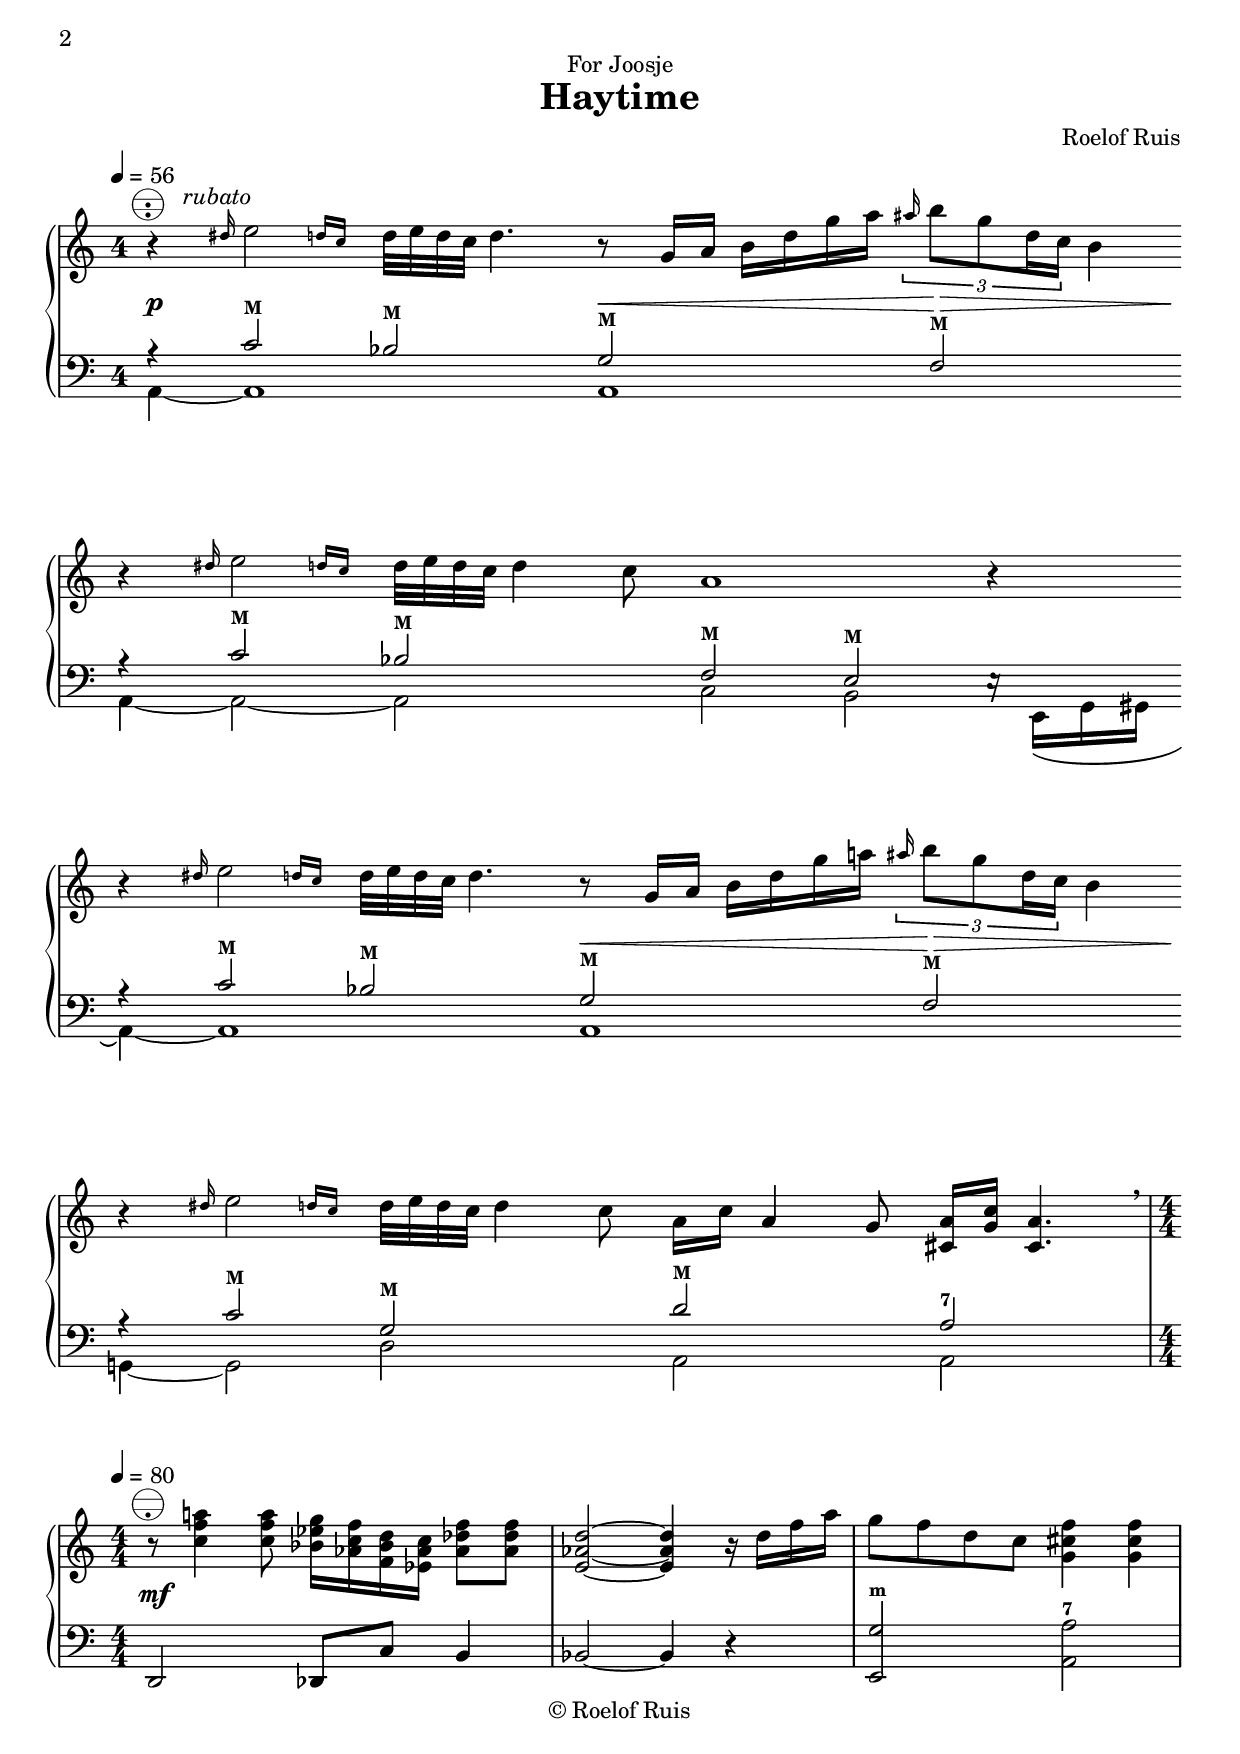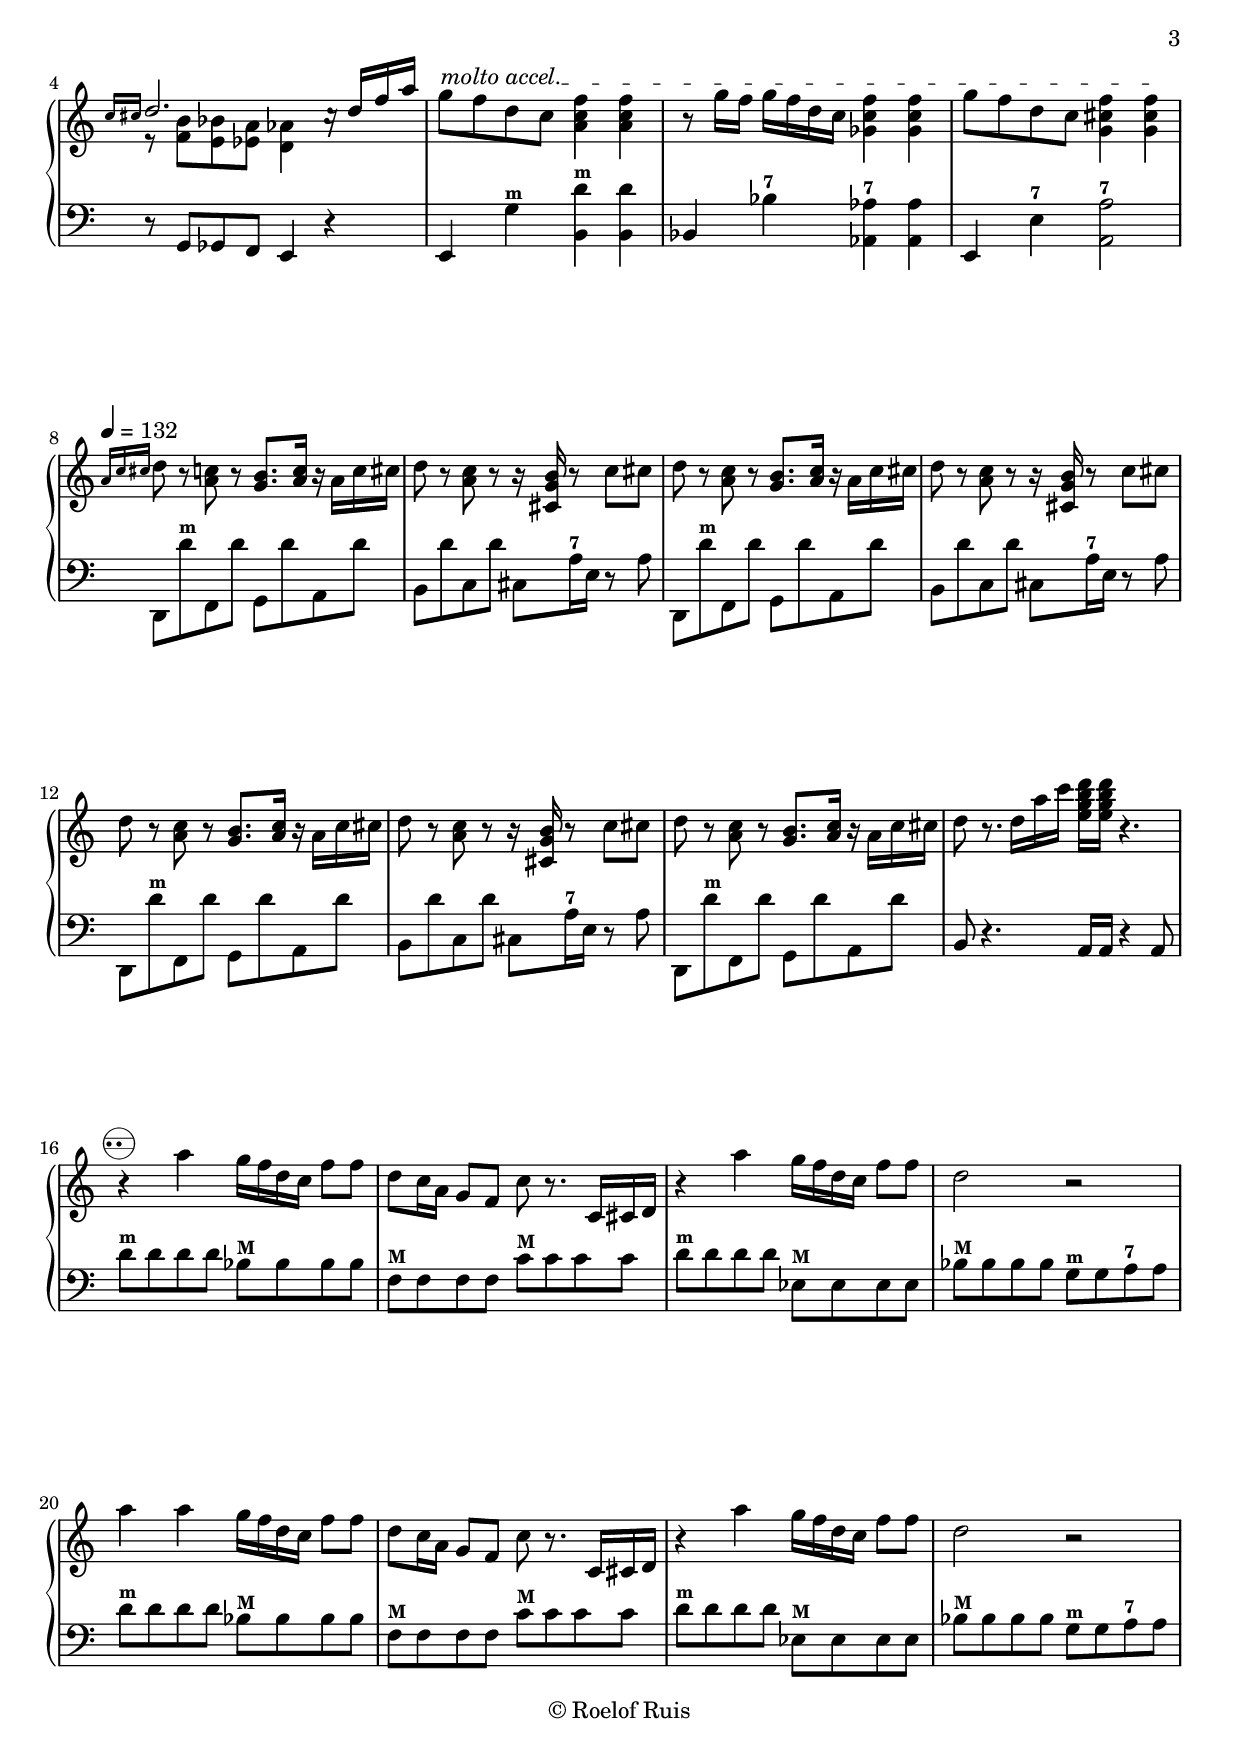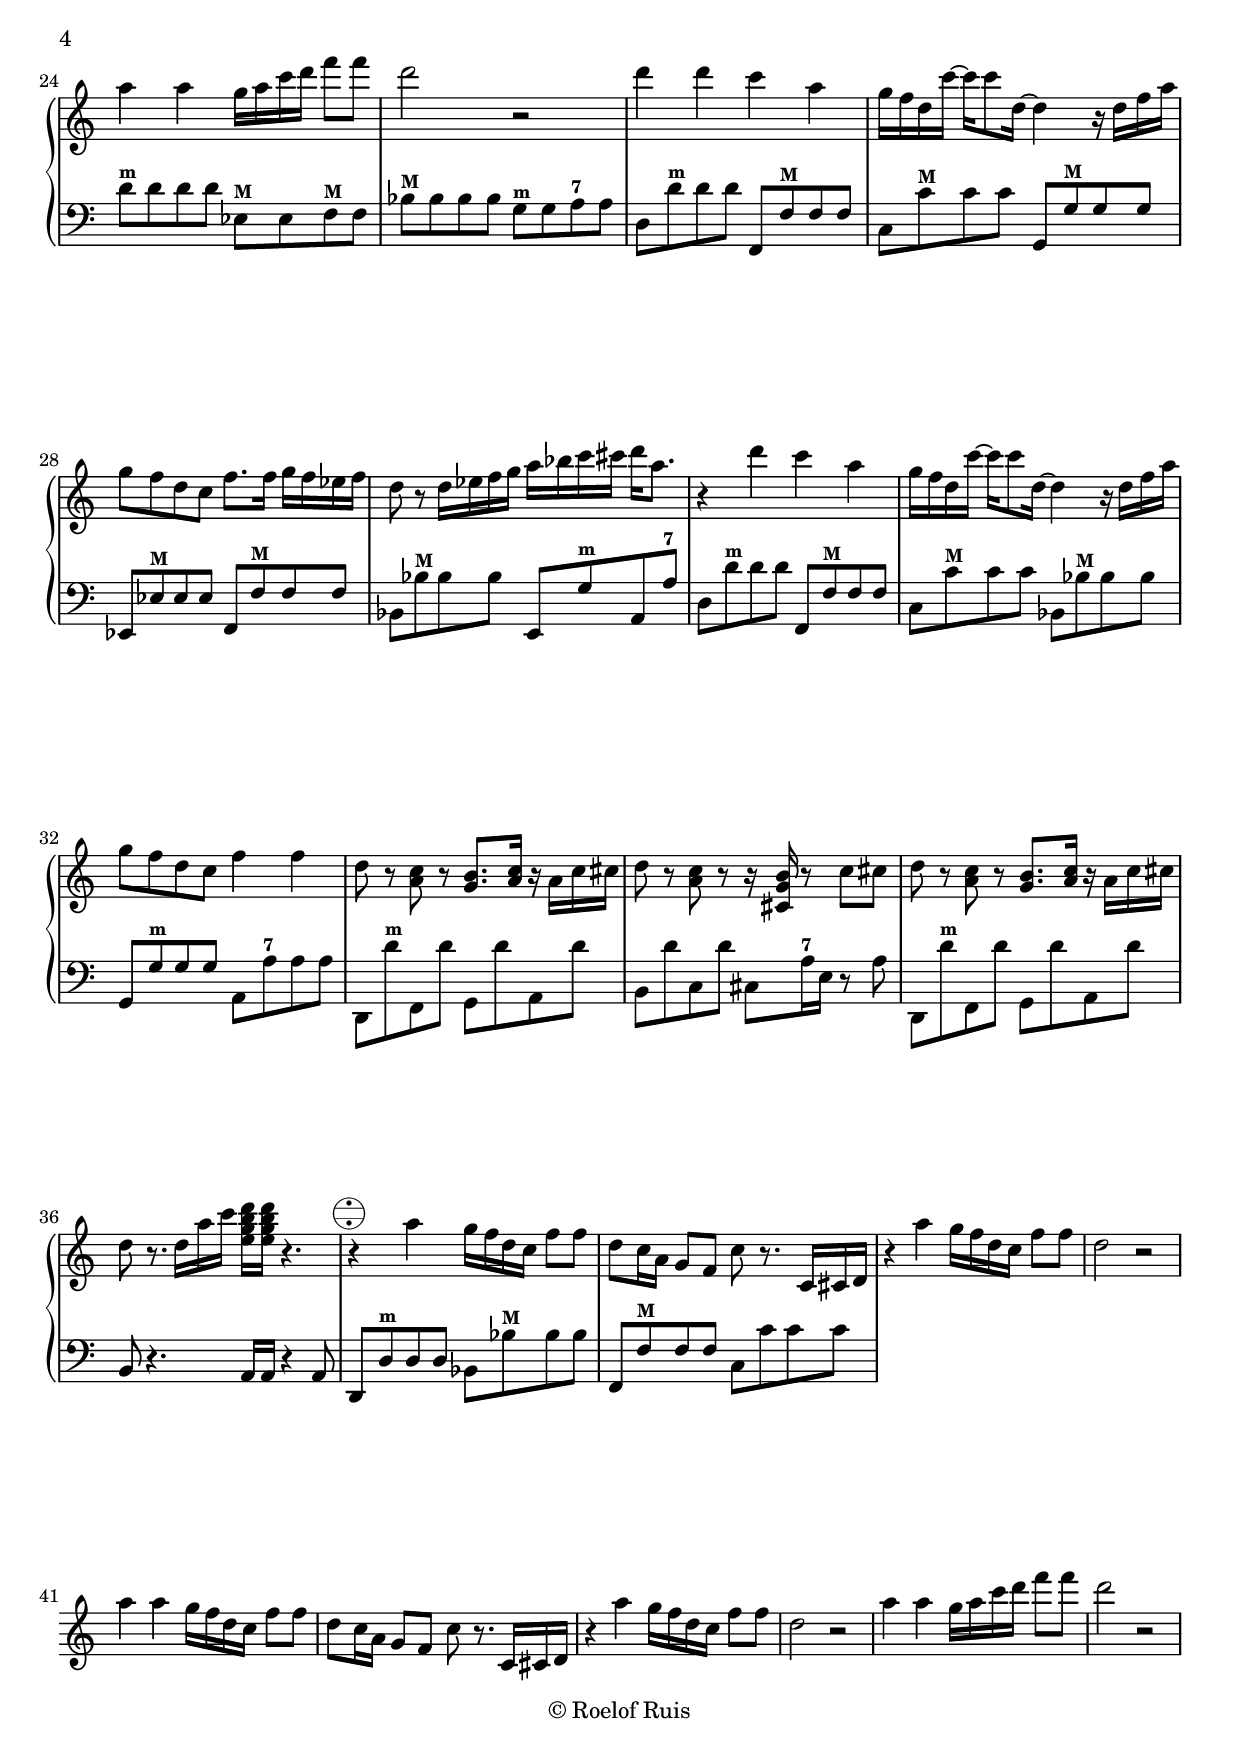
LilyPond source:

\version "2.20.0"

\version "2.20.0"

% ---- Bellows ----
out = ^\markup { \musicglyph #"accordion.pull" }
in = ^\markup { \musicglyph #"accordion.push" }

outsub = _\markup { \musicglyph #"accordion.pull" }
insub = _\markup { \musicglyph #"accordion.push" }

% ---- Basses ----
mj = ^\markup { \bold \magnify #0.8 { \roman M } }
mn = ^\markup { \bold \magnify #0.8 { \roman m } }
spt = ^\markup { \bold \magnify #0.8 { \roman 7 } }
vsp = ^\markup { \bold \magnify #0.8 { \roman v7 } }

bbass = _\markup {\box {\bold{BB}}}
sbass = _\markup {\box {\bold{SB}}}

% ---- Registers ----

eightva = \markup {\italic \translate #'(1.8 . 0) \raise #2 \magnify #0.8 {"8va"}}
loco    = \markup {\italic \translate #'(1.8 . 0) \raise #2 \magnify #0.8 {"loco"}}

dot = \markup {
  \musicglyph #"accordion.dot"
}

freebass = \markup {
  \musicglyph #"accordion.freebass"
}

discant = \markup {
  \musicglyph #"accordion.discant"
}

fbregz = ^\markup {
  \whiteout
  \combine
  \freebass
  \raise #0.5 \dot
}

fbrega = ^\markup {
  \whiteout
  \combine
  \freebass
  \raise #1.5 \dot
}

regz = ^\markup {
  \whiteout
  \combine
  \discant
  \raise #0.5 \dot
}

regez = ^\markup {
  \whiteout
  \combine
  \discant
    \combine
    \raise #0.5 \dot
    \eightva
}

rega = ^\markup {
  \whiteout
  \combine
  \discant
  \raise #1.5 \dot
}

regac = ^\markup {
  \whiteout
  \combine
  \discant
  \translate #'(-1 . 0) \raise #1.5 \dot
}

regzdba = ^\markup {
  \whiteout
  \combine
  \discant
  \combine
    \raise #0.5 \dot
    \combine
      \raise #1.5 \dot
      \translate #'(-1 . 0) \raise #1.5 \dot
}

regdbav = ^\markup {
  \whiteout
  \combine
  \discant
  \combine
    \raise #2.5 \dot
    \combine
      \raise #1.5 \dot
      \translate #'(-1 . 0) \raise #1.5 \dot
}

regav = ^\markup {
  \whiteout
  \combine
  \discant
  \combine
    \raise #2.5 \dot
    \raise #1.5 \dot
}

regdbaz = ^\markup {
  \whiteout
  \combine
  \discant
  \combine
    \raise #0.5 \dot
    \combine
      \raise #1.5 \dot
      \translate #'(-1 . 0) \raise #1.5 \dot
}

regdba = ^\markup {
  \whiteout
  \combine
  \discant
  \combine
    \raise #1.5 \dot
    \translate #'(-1 . 0) \raise #1.5 \dot
}

regza = ^\markup {
  \whiteout
  \combine
  \discant
  \combine
    \raise #0.5 \dot
    \raise #1.5 \dot
}

regeza = ^\markup {
  \whiteout
  \combine
  \discant
  \combine
    \raise #0.5 \dot
    \combine
      \raise #1.5 \dot
      \eightva
}

regzv = ^\markup {
  \whiteout
  \combine
  \discant
  \combine
    \raise #0.5 \dot
    \raise #2.5 \dot
}

regzav = ^\markup {
  \whiteout
  \combine
  \discant
  \combine
    \raise #2.5 \dot
    \combine
      \raise #1.5 \dot
      \raise #0.5 \dot
}

regezv = ^\markup {
  \whiteout
  \combine
  \discant
  \combine
    \raise #0.5 \dot
    \combine
      \raise #2.5 \dot
      \eightva
}

regzacv = ^\markup {
  \whiteout
  \combine
  \discant
  \combine
    \raise #2.5 \dot
    \combine
      \translate #'(-1 . 0) \raise #1.5 \dot
      \raise #0.5 \dot
}

regzacvl = ^\markup {
  \whiteout
  \combine
  \discant
  \combine
    \raise #2.5 \dot
    \combine
      \translate #'(-1 . 0) \raise #1.5 \dot
      \combine
        \raise # 0.5 \dot
        \loco
}

regzdbav = ^\markup {
  \whiteout
  \combine
  \discant
  \combine
    \raise #2.5 \dot
    \combine
      \raise #1.5 \dot
      \combine
      \translate #'(-1 . 0) \raise #1.5 \dot
      \raise #0.5 \dot
}









% ---- Other functionality ----

simile = \markup "simile"
subp = _\markup{ \italic sub \dynamic p }


options = {
  \numericTimeSignature
  \time 4/4
  \key c \major
}

staffRight = {
  \options
  \clef treble
  
  \once \override Staff.TimeSignature.style = #'single-digit
  \time 4/4
  \tempo 4 = 56
  
  \relative c'' {
    \cadenzaOn
    r4\regza^\markup { \halign #-2 \italic "rubato" } \grace { dis16 } \afterGrace e2 { d16[ c] } d32[ e d c] d4.
    r8 g,16[ a] b[ d g a] \times 2/3 { \grace { ais16 } b8[ g d16 c] } b4
    \bar ""
    \break
    r4 \grace { dis16 } \afterGrace e2 { d16[ c] } d32[ e d c] d4 c8
    a1
    r4
    \bar ""
    r4 \grace { dis16 } \afterGrace e2 { d16[ c] } d32[ e d c] d4.
    r8 g,16[ a] b[ d g a] \times 2/3 { \grace { ais16 } b8[ g d16 c] } b4
    \bar ""
    \break
    r4 \grace { dis16 } \afterGrace e2 { d16[ c] } d32[ e d c] d4 c8
    a16[ c] a4 g8 
    <a cis,>16[ <c g>] <a cis,>4.
    \cadenzaOff
    \breathe
    \bar "|"
    \break

    \time 4/4
    \tempo 4 = 80

    r8\regz <a' f c>4 <a f c>8 <g es bes>16 <f c as> <d bes f> <c as es> <f des as>8 <f des as> |
    <d~ as~ e~>2 <d as e>4 r16 d16 f a 
    g8 f d c <f cis g>4 <f cis g> |
    << { \grace { c16 cis } d2. c16\rest d f a } \\ { r8 <b, f> <bes e,> <a es> <as d,>4  s4 } >>
    \once \override TextSpanner.bound-details.left.text = \markup { "molto accel." }
    g'8\startTextSpan f d c <f c a>4 <f c a> |
    r8 g16 f g f d c <f c ges>4 <f c ges> | 
    g8 f d c <f cis g>4 <f cis g>\stopTextSpan | 
    
    \tempo 4 = 132
    \grace { a,16 c cis } d8 r <c a> r <b g>8. <c a>16 r16 a c cis |
    d8 r <c a> r r16 <b g cis,> r8 c cis |
    d8 r <c a> r <b g>8. <c a>16 r16 a c cis |
    d8 r <c a> r r16 <b g cis,> r8 c cis |
    d8 r <c a> r <b g>8. <c a>16 r16 a c cis |
    d8 r <c a> r r16 <b g cis,> r8 c cis |
    d8 r <c a> r <b g>8. <c a>16 r16 a c cis |
    d8 r8. d16 a' c <d b g e> <d b g e> r4. |
    
    r4\regdba a4 g16 f d c f8 f |
    d c16 a g8 f c' r8. c,16 cis d |
    r4 a''4 g16 f d c f8 f |
    d2 r2 |
    a'4 a g16 f d c f8 f |
    d c16 a g8 f c' r8. c,16 cis d |
    r4 a''4 g16 f d c f8 f |
    d2 r2 |
    a'4 a g16 a c d f8 f |
    d2 r2 |
    
    d4 d c a |
    g16 f d c'~ c c8 d,16~ d4 r16 d f a |
    g8 f d c f8. f16 g f es f |
    d8 r8 d16 es f g a bes c cis d a8. |
    r4 d c a |
    g16 f d c'~ c c8 d,16~ d4 r16 d f a |
    g8 f d c f4 f |
    
    d8 r <c a> r <b g>8. <c a>16 r16 a c cis |
    d8 r <c a> r r16 <b g cis,> r8 c cis |
    d8 r <c a> r <b g>8. <c a>16 r16 a c cis |
    d8 r8. d16 a' c <d b g e> <d b g e> r4. |
    
    r4\regzv a4 g16 f d c f8 f |
    d c16 a g8 f c' r8. c,16 cis d |
    r4 a''4 g16 f d c f8 f |
    d2 r2 |
    a'4 a g16 f d c f8 f |
    d c16 a g8 f c' r8. c,16 cis d |
    r4 a''4 g16 f d c f8 f |
    d2 r2 |
    a'4 a g16 a c d f8 f |
    d2 r2 |
   
  } 
  
}

staffLeft = {
  \options
  \clef bass

  \once \override Staff.TimeSignature.style = #'single-digit
  \time 4/4

  \cadenzaOn
  << 
    { 
      r4 c'2\mj bes2\mj
      g2\mj f2\mj
      r4 c'2\mj bes!2\mj
      f2\mj e2\mj
      s4
      r4 c'2\mj bes!2\mj
      g2\mj f2\mj
      r4 c'2\mj
      g2\mj d'2\mj
      a2\spt
    } 
    \\ 
    { 
      a,4~
      a,1
      a,
      a,4~
      a,2~ a,2
      c2 b,2
      e16\rest e,16[\( g, gis,]
      \bar ""
      \break
      a,4~\)
      a,1
      a,1
      g,4~
      g,2
      d2
      a,2
      a,2
    }
  >>
  \cadenzaOff
  \bar "|"
  \time 4/4
  
  d,2 des,8 c b,4 |
  bes,2~ bes,4 r4 |
  <e, g>2\mn <a, a>\spt |
  r8 g, ges, f, e,4 r4 |
  
  e, g\mn <b, d'>\mn <b, d'> |
  bes, bes\spt <as, as>\spt <as, as> |
  e, e\spt <a, a>2\spt |
  
  d,8 d'\mn f, d' g, d' a, d' |
  b, d' c d' cis a16\spt e r8 a |
  d,8 d'\mn f, d' g, d' a, d' |
  b, d' c d' cis a16\spt e r8 a |
  d,8 d'\mn f, d' g, d' a, d' |
  b, d' c d' cis a16\spt e r8 a |
  d,8 d'\mn f, d' g, d' a, d' |
  b,8 r4. a,16 a, r4 a,8 |
  
  d'8\mn d' d' d' bes\mj bes bes bes |
  f\mj f f f c'\mj c' c' c' |
  d'8\mn d' d' d' es\mj es es es |
  bes\mj bes bes bes g\mn g a\spt a |
  d'8\mn d' d' d' bes\mj bes bes bes |
  f\mj f f f c'\mj c' c' c' |
  d'8\mn d' d' d' es\mj es es es |
  bes\mj bes bes bes g\mn g a\spt a |
  d'\mn d' d' d' es\mj es f\mj f |
  bes\mj bes bes bes g\mn g a\spt a |
  
  d d'\mn d' d' f, f\mj f f |
  c c'\mj c' c' g, g\mj g g |
  es, es\mj es es f, f\mj f f |
  bes, bes\mj bes bes e, g\mn a, a\spt
  d d'\mn d' d' f, f\mj f f |
  c c'\mj c' c' bes, bes\mj bes bes |
  g, g\mn g g a, a\spt a a |
  
  d,8 d'\mn f, d' g, d' a, d' |
  b, d' c d' cis a16\spt e r8 a |
  d,8 d'\mn f, d' g, d' a, d' |
  b,8 r4. a,16 a, r4 a,8 |
  
  d, d\mn d d bes, bes\mj bes bes |
  f, f\mj f f c c' c' c' |

}

dynamicsStaff = \new Dynamics {
  \time 4/4

  s4\p s1 s2\< s2\!\>
  s4\! s1 s1 s4
  s4 s1 s2\< s2\!\>
  s4\! s1 s1 |
  s1\mf
 

}

\book {
  \header {
    title = "Haytime"
    composer = "Roelof Ruis"
    dedication = "For Joosje"
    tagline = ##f
    instrumentName = "Accordion solo"
    year = "2018"
    description = ""
    info = "For Standard Bass - Difficulty: Hard"
    permission = "Licensed under the Creative Commons Attribution-NoDerivatives 4.0 International License."
    projecturl = "https://github.com/RoelofRuis/free-sheets"
    version = "April 2022"
  }

  \paper {
    max-systems-per-page = 5
    %min-systems-per-page = 5
    indent = 0.0
    ragged-last-bottom = ##f
    print-all-headers = ##t
    
    bookTitleMarkup = \markup {
      \column {
        \vspace #2
        \fill-line { \fontsize #2 \fromproperty #'header:dedication }
        \vspace #1
        \fill-line { \fontsize #8 \fromproperty #'header:title }
        \vspace #2
        \fill-line { \fontsize #6 \italic \fromproperty #'header:composer }
        \vspace #.5
        \fill-line { \fontsize #2 \fromproperty #'header:year }
        \vspace #3
        \fill-line { \fontsize #4 \fromproperty #'header:instrumentName }
        \vspace #10
        \override #'(line-width . 55)
        \fontsize #1
        \justify-field #'header:description
        \vspace #1
        \fontsize #1
        \justify-field #'header:info
        \vspace #4
        \override #'(line-width . 55)
        \fontsize #1
        \justify-field #'header:permission
        \vspace #1
        \vspace #14
        \justify { \char ##x00A9 Roelof Ruis \concat { " - Version " \fromproperty #'header:version } }
        \typewriter { \fromproperty #'header:projecturl }
      }
    }
    
    oddFooterMarkup = \markup {
      \fill-line {
        \center-column {
          \on-the-fly #part-first-page ""
          \on-the-fly #not-first-page \line { \char ##x00A9 Roelof Ruis }
        }
      }
    }  
  }

  \score {
    \header {
      breakbefore = ##t
    }

    \new PianoStaff <<
      \new Staff = "right" \with {midiInstrument = "bright acoustic"} \staffRight
      \dynamicsStaff
      \new Staff = "left" \with {midiInstrument = "bright acoustic"} \staffLeft
    >>

    \layout {}
    
    \midi {}
  }
}
